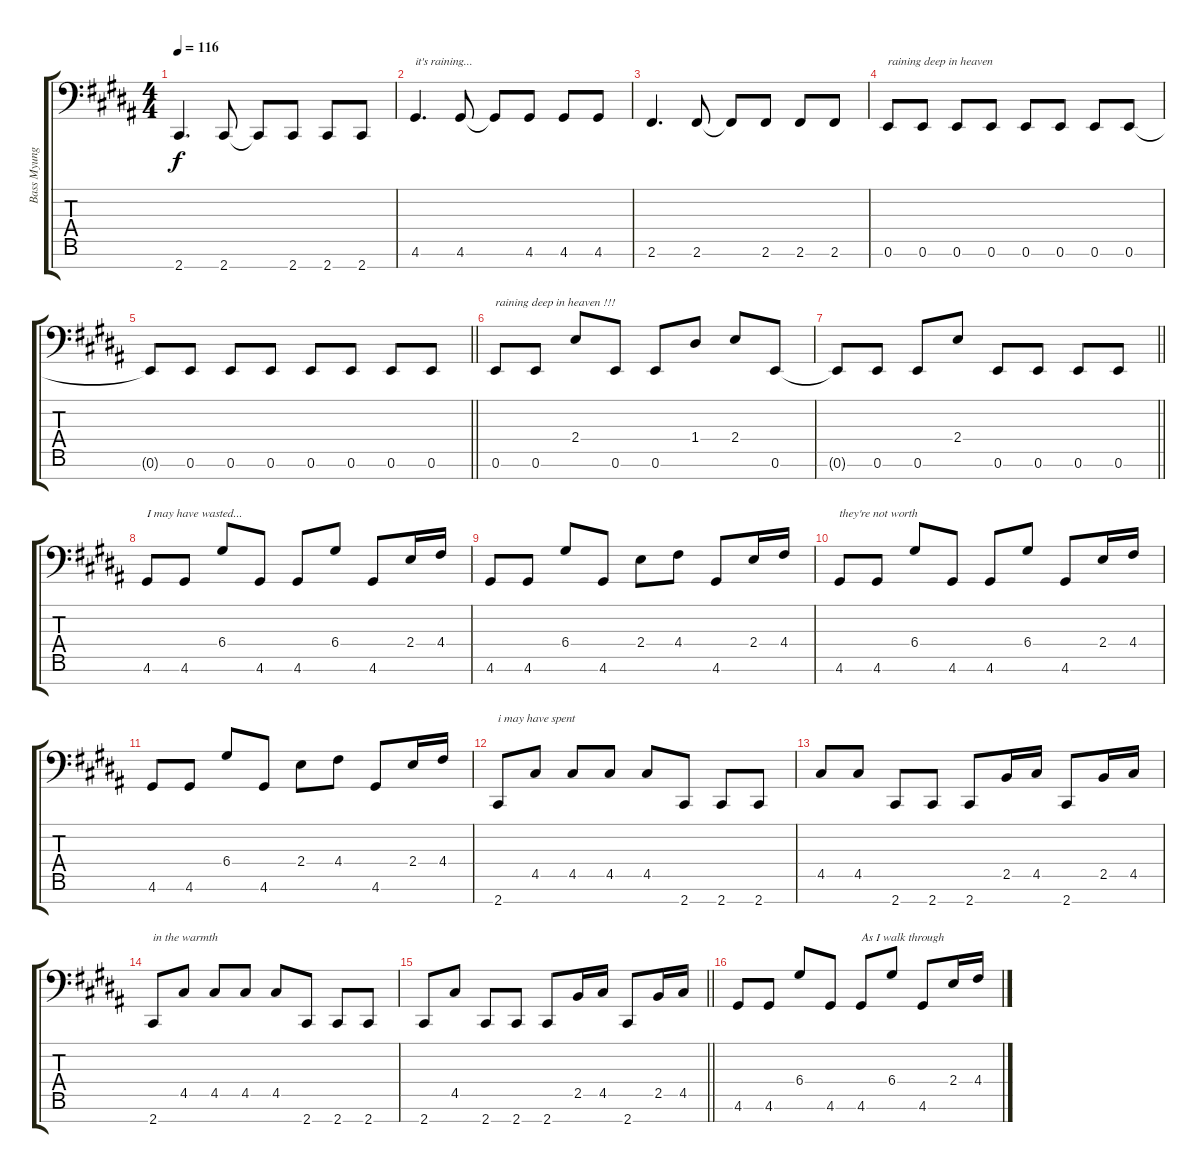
\track ("Bass Myung" "Bass Myung") {instrument electricbassfinger}
\staff {score tabs}
\tuning (E3 B2 G2 D2 A1 E1 B0) {hide}
\ts (4 4)
\tempo 116
\clef f4
\ks g#minor
2.7.4{d dy f} 2.7.8 2.7{t}.8 2.7.8 2.7.8 2.7.8 |
\ks b
4.6.4{d txt "it's raining..."} 4.6.8 4.6{t}.8 4.6.8 4.6.8 4.6.8 |
\ks g#minor
2.6.4{d} 2.6.8 2.6{t}.8 2.6.8 2.6.8 2.6.8 |
0.6.8{txt "raining deep in heaven"} 0.6.8 0.6.8 0.6.8 0.6.8 0.6.8 0.6.8 0.6.8 |
\barLineRight lightlight
\ks b
0.6{t}.8 0.6.8 0.6.8 0.6.8 0.6.8 0.6.8 0.6.8 0.6.8 |
\ks g#minor
0.6.8{txt "raining deep in heaven !!!"} 0.6.8 2.4.8 0.6.8 0.6.8 1.4.8 2.4.8 0.6.8 |
\barLineRight lightlight
\ks b
0.6{t}.8 0.6.8 0.6.8 2.4.8 0.6.8 0.6.8 0.6.8 0.6.8 |
\ks g#minor
4.6.8{txt "I may have wasted..."} 4.6.8 6.4.8 4.6.8 4.6.8 6.4.8 4.6.8 2.4.16 4.4.16 |
4.6.8 4.6.8 6.4.8 4.6.8 2.4.8 4.4.8 4.6.8 2.4.16 4.4.16 |
\ks b
4.6.8{txt "they're not worth"} 4.6.8 6.4.8 4.6.8 4.6.8 6.4.8 4.6.8 2.4.16 4.4.16 |
\ks g#minor
4.6.8 4.6.8 6.4.8 4.6.8 2.4.8 4.4.8 4.6.8 2.4.16 4.4.16 |
2.7.8{txt "i may have spent"} 4.5.8 4.5.8 4.5.8 4.5.8 2.7.8 2.7.8 2.7.8 |
4.5.8 4.5.8 2.7.8 2.7.8 2.7.8 2.5.16 4.5.16 2.7.8 2.5.16 4.5.16 |
2.7.8{txt "in the warmth"} 4.5.8 4.5.8 4.5.8 4.5.8 2.7.8 2.7.8 2.7.8 |
\barLineRight lightlight
2.7.8 4.5.8 2.7.8 2.7.8 2.7.8 2.5.16 4.5.16 2.7.8 2.5.16 4.5.16 |
4.6.8 4.6.8 6.4.8 4.6.8 4.6.8{txt "As I walk through "} 6.4.8 4.6.8 2.4.16 4.4.16
